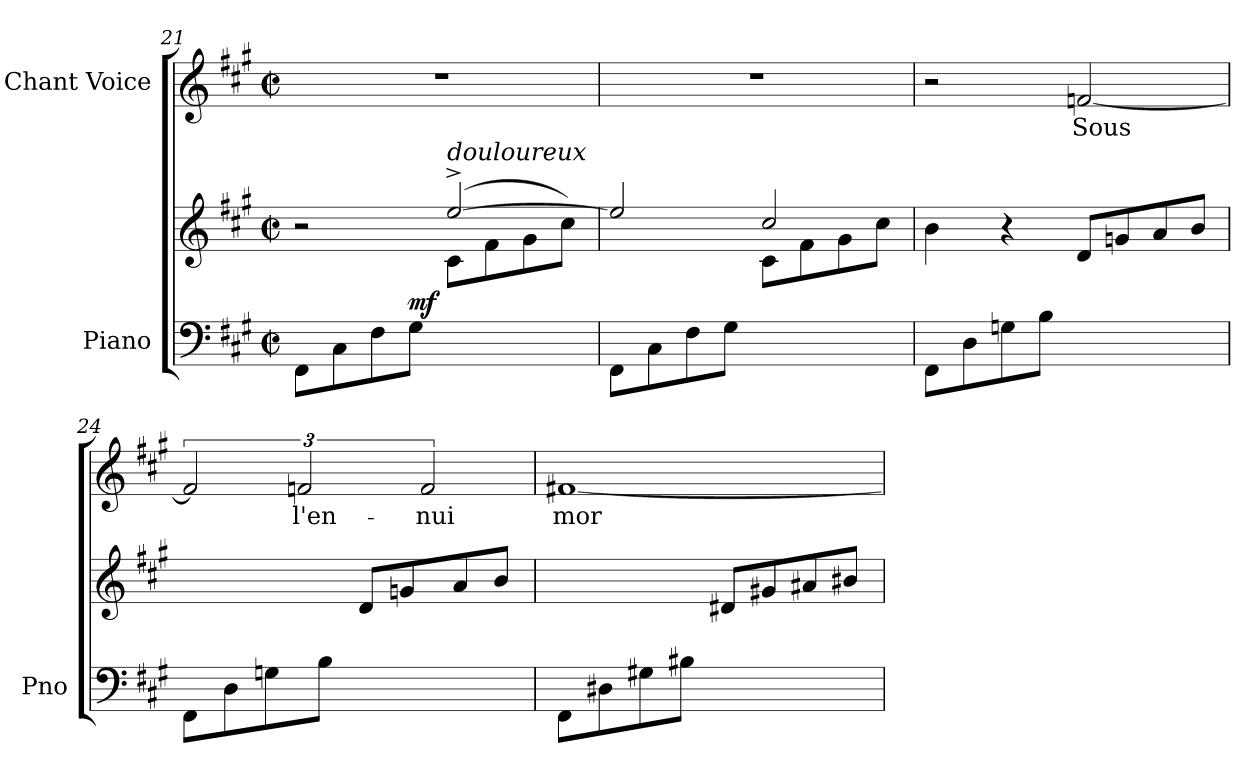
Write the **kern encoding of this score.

**kern	**kern	**dynam	**kern	**text
*part2	*part2	*part2	*part1	*part1
*staff3	*staff2	*staff2/3	*staff1	*staff1
*I"Piano	*	*	*I"Chant Voice	*
*I'Pno	*	*	*	*
*clefF4	*clefG2	*	*clefG2	*
*k[f#c#g#]	*k[f#c#g#]	*	*k[f#c#g#]	*
*M2/2	*M2/2	*	*M2/2	*
*met(c|)	*met(c|)	*	*met(c|)	*
=21	=21	=21	=21	=21
*	*^	*	*	*
*	*	*^	*	*	*
(<8FF#\L	2r	2ryy	4.ryy	.	1r	.
8C#\	.	.	.	.	.	.
8F#\	.	.	.	.	.	.
!	!	!	!	!LO:DY:b	!	!
8G#\J	.	.	2ryy	mf	.	.
!	!LO:TX:i:t=douloureux	!	!	!	!	!
2ryy	([>2ee^>/	8c#\L	.	.	.	.
.	.	8f#\	.	.	.	.
.	.	8g#\	.	.	.	.
.	.	8cc#\J)	8ryy	.	.	.
*	*	*v	*v	*	*	*
=22	=22	=22	=22	=22	=22
(<8FF#\L	2ee/]	2ryy	.	1r	.
8C#\	.	.	.	.	.
8F#\	.	.	.	.	.
8G#\J	.	.	.	.	.
2ryy	2cc#/	8c#\L	.	.	.
.	.	8f#\	.	.	.
.	.	8g#\	.	.	.
.	.	8cc#\J)	.	.	.
=23	=23	=23	=23	=23	=23
(8FF#\L	4b\)	2ryy	.	2r	.
8D\	.	.	.	.	.
8Gn\	4r	.	.	.	.
8B\J	.	.	.	.	.
2ryy	2ryy	8d/L	.	[2fn/	Sous
.	.	8gn/	.	.	.
.	.	8a/	.	.	.
.	.	8b/J)	.	.	.
=24	=24	=24	=24	=24	=24
(8FF#\L	1ryy	2ryy	.	3fn/]	.
8D\	.	.	.	.	.
8Gn\	.	.	.	.	.
.	.	.	.	3f/	l'en-
8B\J	.	.	.	.	.
2ryy	.	8d/L	.	.	.
.	.	8gn/	.	.	.
.	.	.	.	3f/	-nui
.	.	8a/	.	.	.
.	.	8b/J)	.	.	.
=25	=25	=25	=25	=25	=25
(8FF#\L	1ryy	2ryy	.	[1f#X	mor-
8D#X\	.	.	.	.	.
8G#X\	.	.	.	.	.
8B#X\J	.	.	.	.	.
2ryy	.	8d#X/L	.	.	.
.	.	8g#X/	.	.	.
.	.	8a#X/	.	.	.
.	.	8b#X/J)	.	.	.
*	*v	*v	*	*	*
=	=	=	=	=
*-	*-	*-	*-	*-
